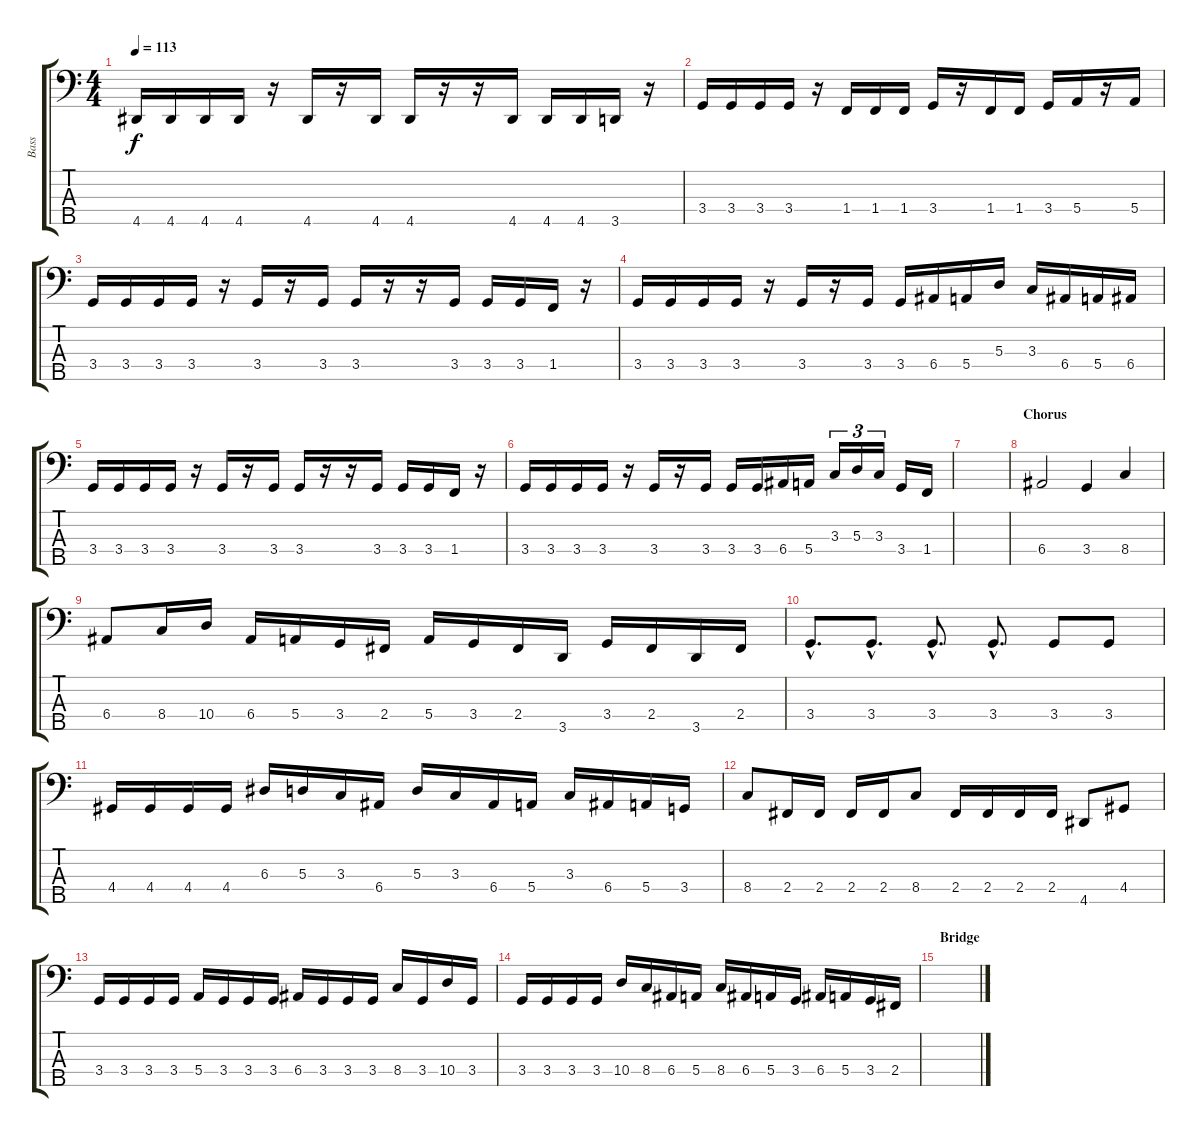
\track ("Bass" "Bass") {instrument electricbassfinger}
\staff {score tabs}
\tuning (G2 D2 A1 E1 B0) {hide}
\ts (4 4)
\tempo 113
\clef f4
\ks c
4.5.16{dy f} 4.5.16 4.5.16 4.5.16 r.16 4.5.16 r.16 4.5.16 4.5.16 r.16 r.16 4.5.16 4.5.16 4.5.16 3.5.16 r.16 |
3.4.16 3.4.16 3.4.16 3.4.16 r.16 1.4.16 1.4.16 1.4.16 3.4.16 r.16 1.4.16 1.4.16 3.4.16 5.4.16 r.16 5.4.16 |
3.4.16 3.4.16 3.4.16 3.4.16 r.16 3.4.16 r.16 3.4.16 3.4.16 r.16 r.16 3.4.16 3.4.16 3.4.16 1.4.16 r.16 |
3.4.16 3.4.16 3.4.16 3.4.16 r.16 3.4.16 r.16 3.4.16 3.4.16 6.4.16 5.4.16 5.3.16 3.3.16 6.4.16 5.4.16 6.4.16 |
3.4.16 3.4.16 3.4.16 3.4.16 r.16 3.4.16 r.16 3.4.16 3.4.16 r.16 r.16 3.4.16 3.4.16 3.4.16 1.4.16 r.16 |
3.4.16 3.4.16 3.4.16 3.4.16 r.16 3.4.16 r.16 3.4.16 3.4.16 3.4.16 6.4.16 5.4.16 3.3.16{tu (3 2)} 5.3.16{tu (3 2)} 3.3.16{tu (3 2)} 3.4.16 1.4.16 |
|
\section ("" "Chorus")
6.4.2{volume 11 balance 8 instrument electricbassfinger} 3.4.4 8.4.4 |
6.4.8 8.4.16 10.4.16 6.4.16 5.4.16 3.4.16 2.4.16 5.4.16 3.4.16 2.4.16 3.5.16 3.4.16 2.4.16 3.5.16 2.4.16 |
3.4{hac}.8{d} 3.4{hac}.8{d} 3.4{hac}.8{d} 3.4{hac}.8{d} 3.4.8 3.4.8 |
4.4.16 4.4.16 4.4.16 4.4.16 6.3.16 5.3.16 3.3.16 6.4.16 5.3.16 3.3.16 6.4.16 5.4.16 3.3.16 6.4.16 5.4.16 3.4.16 |
8.4.8 2.4.16 2.4.16 2.4.16 2.4.16 8.4.8 2.4.16 2.4.16 2.4.16 2.4.16 4.5.8 4.4.8 |
3.4.16 3.4.16 3.4.16 3.4.16 5.4.16 3.4.16 3.4.16 3.4.16 6.4.16 3.4.16 3.4.16 3.4.16 8.4.16 3.4.16 10.4.16 3.4.16 |
3.4.16 3.4.16 3.4.16 3.4.16 10.4.16 8.4.16 6.4.16 5.4.16 8.4.16 6.4.16 5.4.16 3.4.16 6.4.16 5.4.16 3.4.16 2.4.16 |
\section ("" "Bridge")
